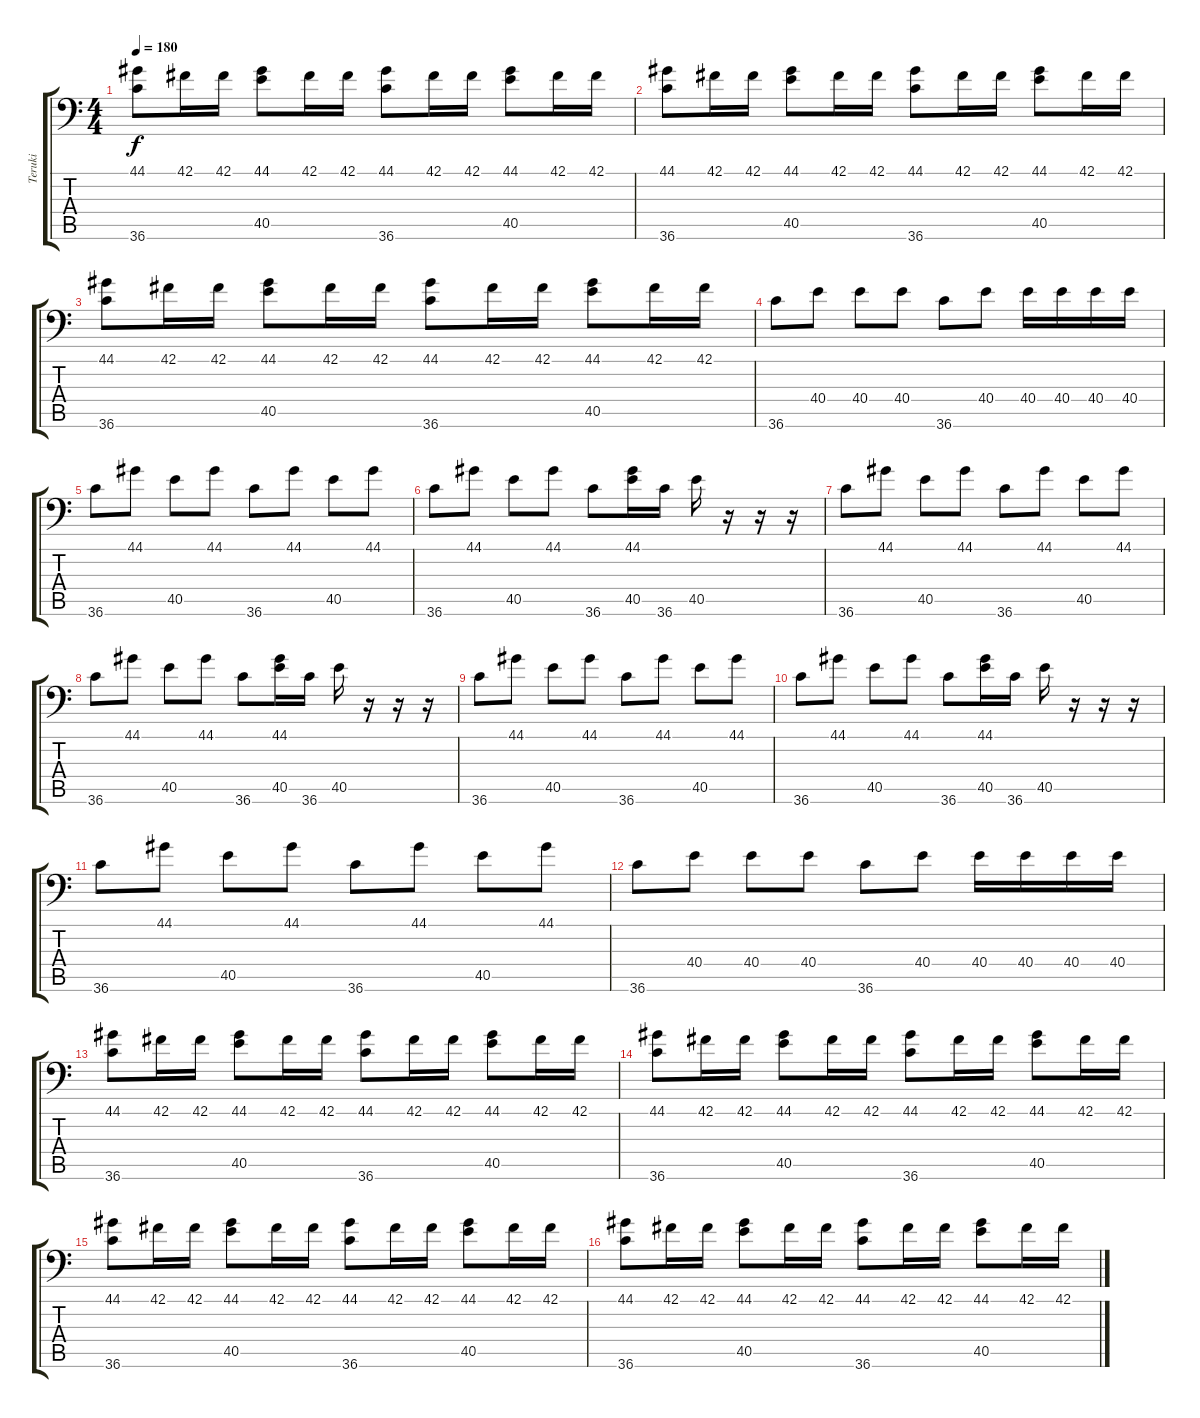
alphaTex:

\track ("Teruki" "Teruki") {instrument acousticgrandpiano}
\staff {score tabs}
\tuning (C-1 C-1 C-1 C-1 C-1 C-1) {hide}
\ts (4 4)
\tempo 180
\clef f4
\ks c
(44.1 36.6).8{dy f} 42.1.16 42.1.16 (44.1 40.5).8 42.1.16 42.1.16 (44.1 36.6).8 42.1.16 42.1.16 (44.1 40.5).8 42.1.16 42.1.16 |
(44.1 36.6).8 42.1.16 42.1.16 (44.1 40.5).8 42.1.16 42.1.16 (44.1 36.6).8 42.1.16 42.1.16 (44.1 40.5).8 42.1.16 42.1.16 |
(44.1 36.6).8 42.1.16 42.1.16 (44.1 40.5).8 42.1.16 42.1.16 (44.1 36.6).8 42.1.16 42.1.16 (44.1 40.5).8 42.1.16 42.1.16 |
36.6.8 40.4.8 40.4.8 40.4.8 36.6.8 40.4.8 40.4.16 40.4.16 40.4.16 40.4.16 |
36.6.8 44.1.8 40.5.8 44.1.8 36.6.8 44.1.8 40.5.8 44.1.8 |
36.6.8 44.1.8 40.5.8 44.1.8 36.6.8 (44.1 40.5).16 36.6.16 40.5.16 r.16 r.16 r.16 |
36.6.8 44.1.8 40.5.8 44.1.8 36.6.8 44.1.8 40.5.8 44.1.8 |
36.6.8 44.1.8 40.5.8 44.1.8 36.6.8 (44.1 40.5).16 36.6.16 40.5.16 r.16 r.16 r.16 |
36.6.8 44.1.8 40.5.8 44.1.8 36.6.8 44.1.8 40.5.8 44.1.8 |
36.6.8 44.1.8 40.5.8 44.1.8 36.6.8 (44.1 40.5).16 36.6.16 40.5.16 r.16 r.16 r.16 |
36.6.8 44.1.8 40.5.8 44.1.8 36.6.8 44.1.8 40.5.8 44.1.8 |
36.6.8 40.4.8 40.4.8 40.4.8 36.6.8 40.4.8 40.4.16 40.4.16 40.4.16 40.4.16 |
(44.1 36.6).8 42.1.16 42.1.16 (44.1 40.5).8 42.1.16 42.1.16 (44.1 36.6).8 42.1.16 42.1.16 (44.1 40.5).8 42.1.16 42.1.16 |
(44.1 36.6).8 42.1.16 42.1.16 (44.1 40.5).8 42.1.16 42.1.16 (44.1 36.6).8 42.1.16 42.1.16 (44.1 40.5).8 42.1.16 42.1.16 |
(44.1 36.6).8 42.1.16 42.1.16 (44.1 40.5).8 42.1.16 42.1.16 (44.1 36.6).8 42.1.16 42.1.16 (44.1 40.5).8 42.1.16 42.1.16 |
(44.1 36.6).8 42.1.16 42.1.16 (44.1 40.5).8 42.1.16 42.1.16 (44.1 36.6).8 42.1.16 42.1.16 (44.1 40.5).8 42.1.16 42.1.16
